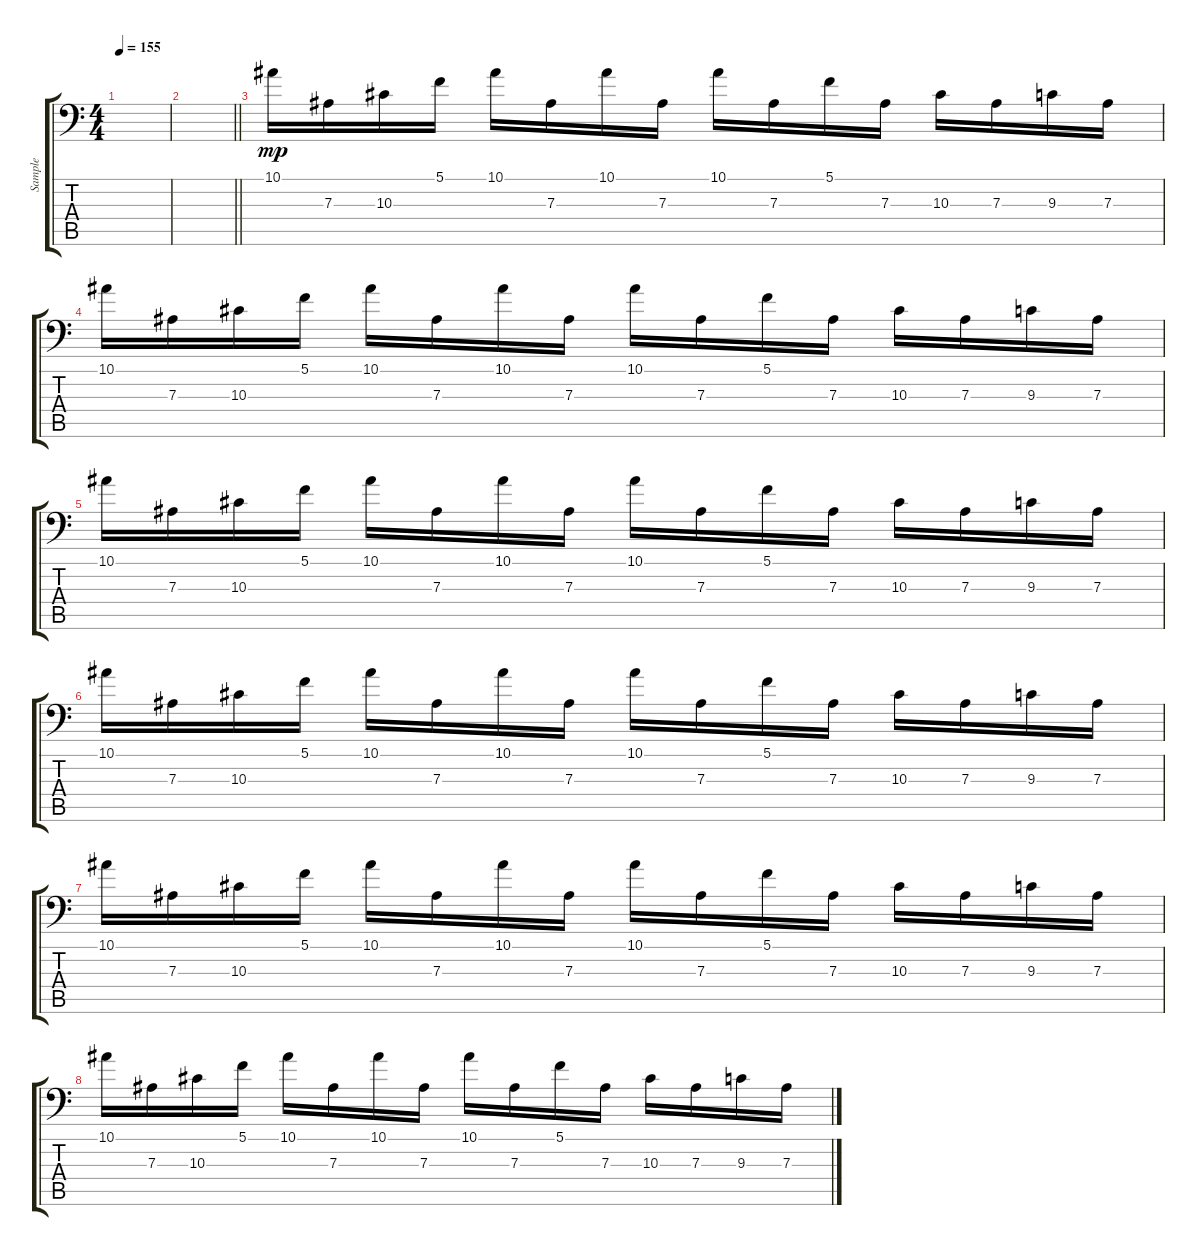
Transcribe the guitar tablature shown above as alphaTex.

\track ("Sample" "Sample") {instrument lead2sawtooth}
\staff {score tabs}
\tuning (C4 G3 Eb3 Bb2 F2 Bb1) {hide}
\ts (4 4)
\tempo 155
\clef f4
\ks c
|
\barLineRight lightlight
|
\section ("" "")
10.1.16{dy mp} 7.3.16 10.3.16 5.1.16 10.1.16 7.3.16 10.1.16 7.3.16 10.1.16 7.3.16 5.1.16 7.3.16 10.3.16 7.3.16 9.3.16 7.3.16 |
10.1.16 7.3.16 10.3.16 5.1.16 10.1.16 7.3.16 10.1.16 7.3.16 10.1.16 7.3.16 5.1.16 7.3.16 10.3.16 7.3.16 9.3.16 7.3.16 |
10.1.16 7.3.16 10.3.16 5.1.16 10.1.16 7.3.16 10.1.16 7.3.16 10.1.16 7.3.16 5.1.16 7.3.16 10.3.16 7.3.16 9.3.16 7.3.16 |
10.1.16 7.3.16 10.3.16 5.1.16 10.1.16 7.3.16 10.1.16 7.3.16 10.1.16 7.3.16 5.1.16 7.3.16 10.3.16 7.3.16 9.3.16 7.3.16 |
10.1.16 7.3.16 10.3.16 5.1.16 10.1.16 7.3.16 10.1.16 7.3.16 10.1.16 7.3.16 5.1.16 7.3.16 10.3.16 7.3.16 9.3.16 7.3.16 |
10.1.16 7.3.16 10.3.16 5.1.16 10.1.16 7.3.16 10.1.16 7.3.16 10.1.16 7.3.16 5.1.16 7.3.16 10.3.16 7.3.16 9.3.16 7.3.16
